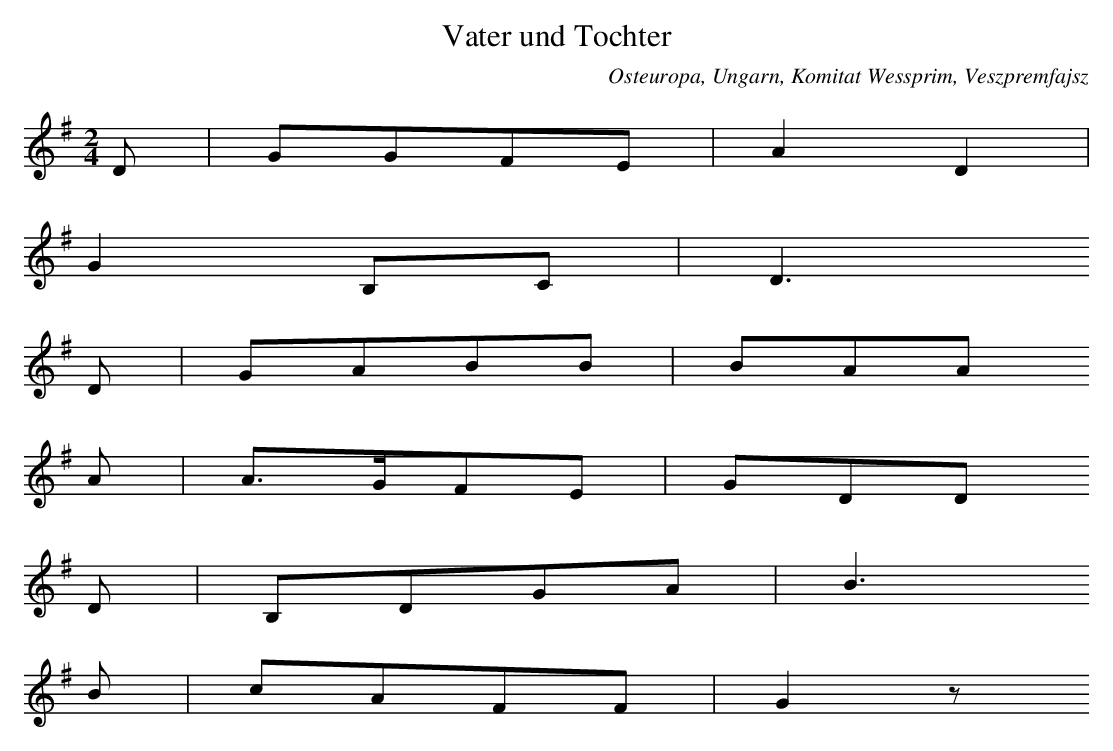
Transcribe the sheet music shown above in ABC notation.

X:1
T: Vater und Tochter
O: Osteuropa, Ungarn, Komitat Wessprim, Veszpremfajsz
M: 2/4
L: 1/16
K: G
D2 | G2G2F2E2 | A4D4 |
G4B,2C2 | D6
D2 | G2A2B2B2 | B2A2A2
A2 | A3GF2E2 | G2D2D2
D2 | B,2D2G2A2 | B6
B2 | c2A2F2F2 | G4z2
